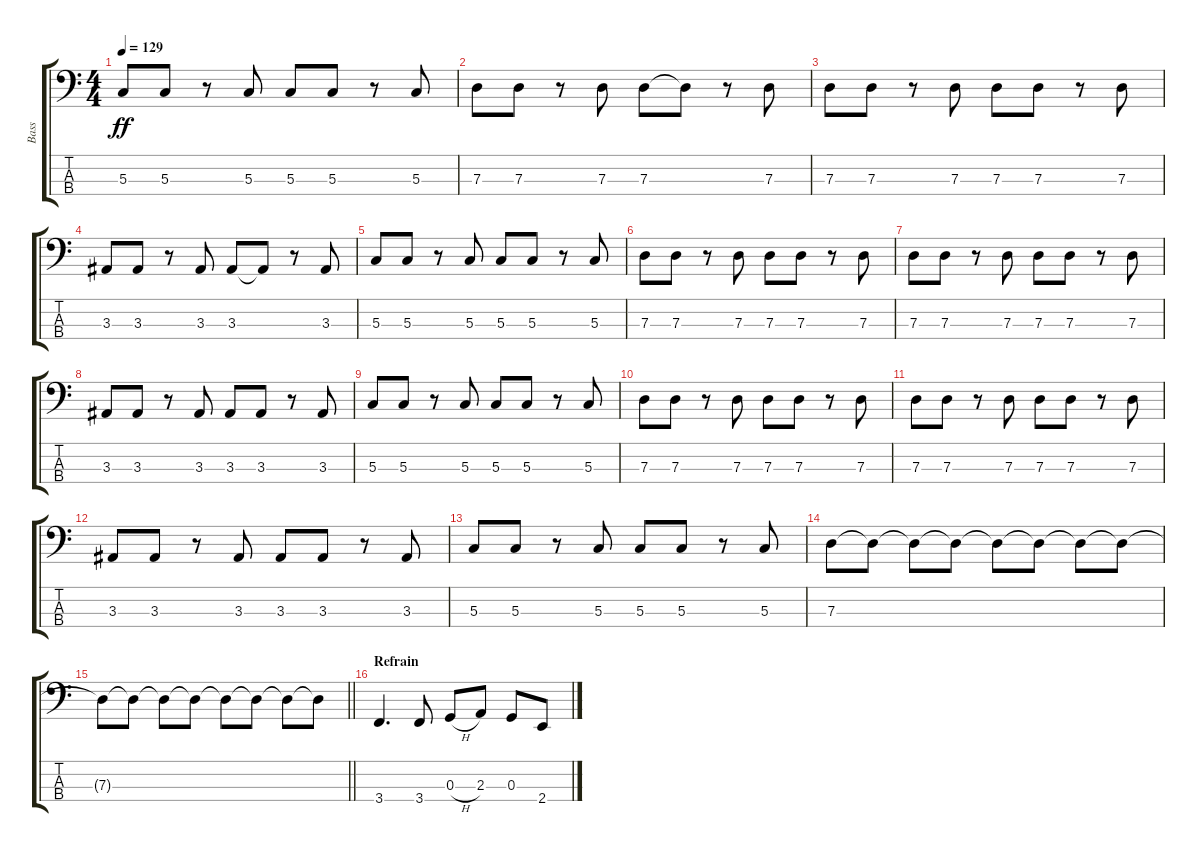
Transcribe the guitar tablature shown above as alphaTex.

\track ("Bass" "Bass") {instrument electricbassfinger}
\staff {score tabs}
\tuning (F2 C2 G1 D1) {hide}
\ts (4 4)
\tempo 129
\clef f4
\ks c
5.3.8{dy ff} 5.3.8 r.8 5.3.8 5.3.8 5.3.8 r.8 5.3.8 |
7.3.8 7.3.8 r.8 7.3.8 7.3.8 7.3{t}.8 r.8 7.3.8 |
7.3.8 7.3.8 r.8 7.3.8 7.3.8 7.3.8 r.8 7.3.8 |
3.3.8 3.3.8 r.8 3.3.8 3.3.8 3.3{t}.8 r.8 3.3.8 |
5.3.8 5.3.8 r.8 5.3.8 5.3.8 5.3.8 r.8 5.3.8 |
7.3.8 7.3.8 r.8 7.3.8 7.3.8 7.3.8 r.8 7.3.8 |
7.3.8 7.3.8 r.8 7.3.8 7.3.8 7.3.8 r.8 7.3.8 |
3.3.8 3.3.8 r.8 3.3.8 3.3.8 3.3.8 r.8 3.3.8 |
5.3.8 5.3.8 r.8 5.3.8 5.3.8 5.3.8 r.8 5.3.8 |
7.3.8 7.3.8 r.8 7.3.8 7.3.8 7.3.8 r.8 7.3.8 |
7.3.8 7.3.8 r.8 7.3.8 7.3.8 7.3.8 r.8 7.3.8 |
3.3.8 3.3.8 r.8 3.3.8 3.3.8 3.3.8 r.8 3.3.8 |
5.3.8 5.3.8 r.8 5.3.8 5.3.8 5.3.8 r.8 5.3.8 |
7.3.8 7.3{t}.8 7.3{t}.8 7.3{t}.8 7.3{t}.8 7.3{t}.8 7.3{t}.8 7.3{t}.8 |
\barLineRight lightlight
7.3{t}.8 7.3{t}.8 7.3{t}.8 7.3{t}.8 7.3{t}.8 7.3{t}.8 7.3{t}.8 7.3{t}.8 |
\section ("" "Refrain")
3.4.4{d volume 16} 3.4.8 0.3{h}.8 2.3.8 0.3.8 2.4.8
